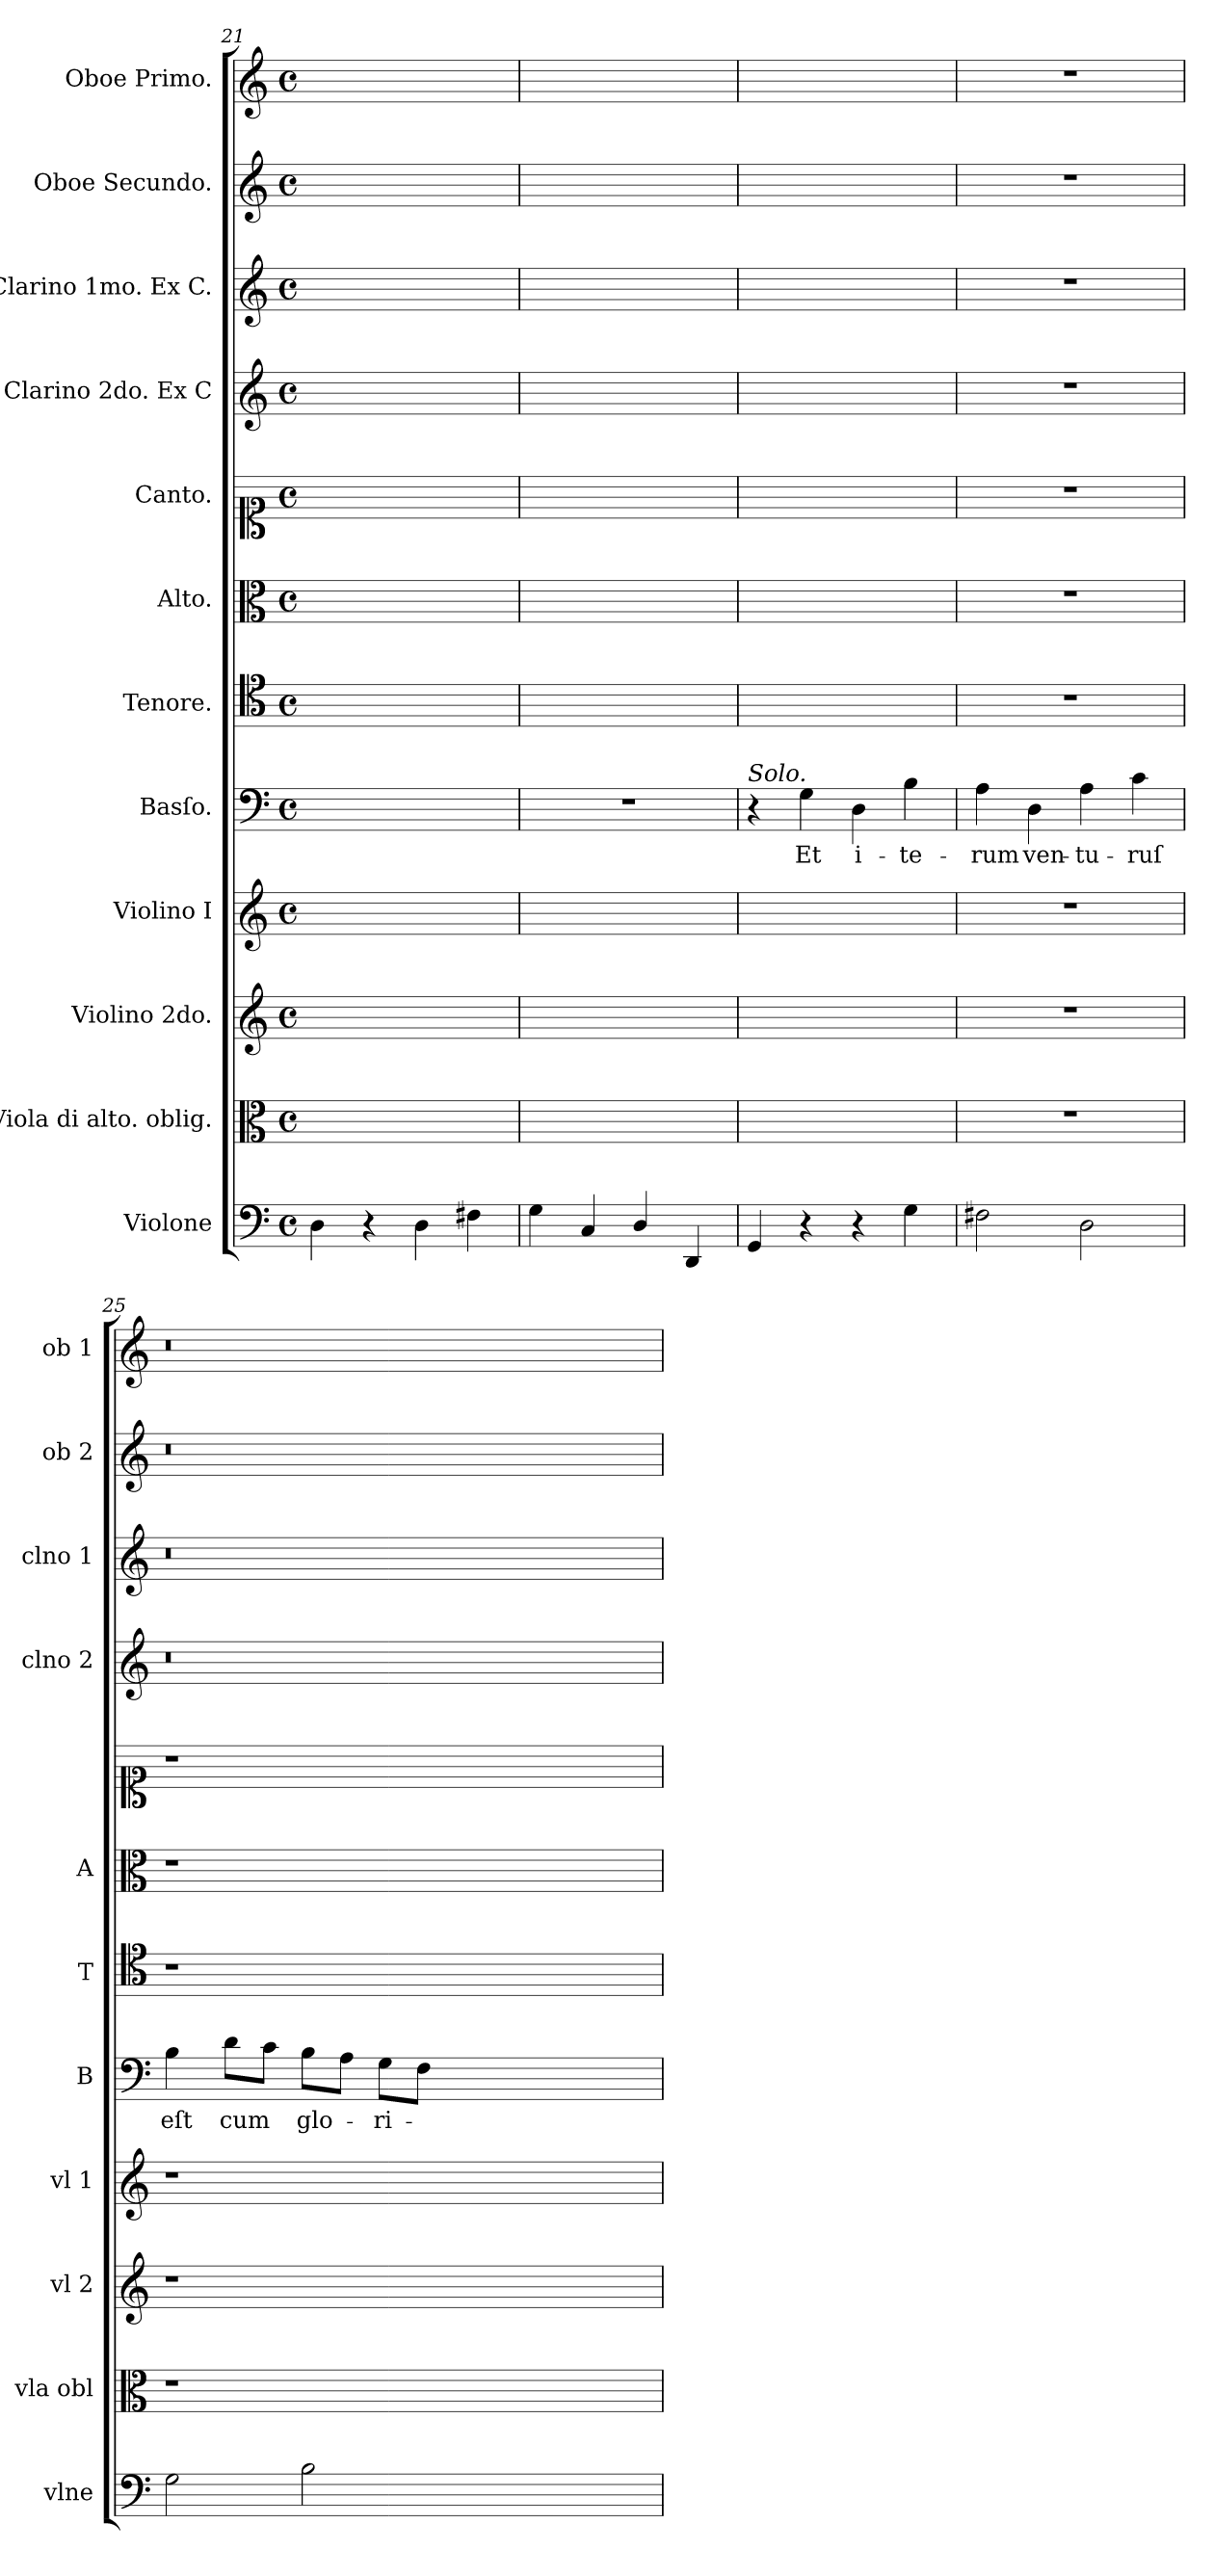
**kern	**kern	**kern	**kern	**kern	**text	**kern	**kern	**kern	**kern	**kern	**kern	**kern
*part12	*part11	*part10	*part9	*part8	*part8	*part7	*part6	*part5	*part4	*part3	*part2	*part1
*staff12	*staff11	*staff10	*staff9	*staff8	*staff8	*staff7	*staff6	*staff5	*staff4	*staff3	*staff2	*staff1
*I"Violone	*I"Viola di alto. oblig.	*I"Violino 2do.	*I"Violino I	*I"Basſo.	*	*I"Tenore.	*I"Alto.	*I"Canto.	*I"Clarino 2do. Ex C	*I"Clarino 1mo. Ex C.	*I"Oboe Secundo.	*I"Oboe Primo.
*I'vlne	*I'vla obl	*I'vl 2	*I'vl 1	*I'B	*	*I'T	*I'A	*	*I'clno 2	*I'clno 1	*I'ob 2	*I'ob 1
*clefF4	*clefC3	*clefG2	*clefG2	*clefF4	*	*clefC4	*clefC3	*clefC1	*clefG2	*clefG2	*clefG2	*clefG2
*k[]	*k[]	*k[]	*k[]	*k[]	*	*k[]	*k[]	*k[]	*k[]	*k[]	*k[]	*k[]
*C:	*C:	*C:	*C:	*C:	*	*C:	*C:	*C:	*C:	*C:	*C:	*C:
*M4/4	*M4/4	*M4/4	*M4/4	*M4/4	*	*M4/4	*M4/4	*M4/4	*M4/4	*M4/4	*M4/4	*M4/4
*met(c)	*met(c)	*met(c)	*met(c)	*met(c)	*	*met(c)	*met(c)	*met(c)	*met(c)	*met(c)	*met(c)	*met(c)
=21	=21	=21	=21	=21	=21	=21	=21	=21	=21	=21	=21	=21
4D\	1ryy	1ryy	1ryy	1ryy	.	1ryy	1ryy	1ryy	1ryy	1ryy	1ryy	1ryy
4r	.	.	.	.	.	.	.	.	.	.	.	.
4D\	.	.	.	.	.	.	.	.	.	.	.	.
4F#X\	.	.	.	.	.	.	.	.	.	.	.	.
=22	=22	=22	=22	=22	=22	=22	=22	=22	=22	=22	=22	=22
4G\	1ryy	1ryy	1ryy	1r	.	1ryy	1ryy	1ryy	1ryy	1ryy	1ryy	1ryy
4C/	.	.	.	.	.	.	.	.	.	.	.	.
4D/	.	.	.	.	.	.	.	.	.	.	.	.
4DD/	.	.	.	.	.	.	.	.	.	.	.	.
=23	=23	=23	=23	=23	=23	=23	=23	=23	=23	=23	=23	=23
!	!	!	!	!LO:TX:a:i:t=Solo.	!	!	!	!	!	!	!	!
4GG/	1ryy	1ryy	1ryy	4r	.	1ryy	1ryy	1ryy	1ryy	1ryy	1ryy	1ryy
4r	.	.	.	4G\	Et	.	.	.	.	.	.	.
4r	.	.	.	4D\	i-	.	.	.	.	.	.	.
4G\	.	.	.	4B\	-te-	.	.	.	.	.	.	.
=24	=24	=24	=24	=24	=24	=24	=24	=24	=24	=24	=24	=24
2F#X\	1r	1r	1r	4A\	-rum	1r	1r	1r	1r	1r	1r	1r
.	.	.	.	4D\	ven-	.	.	.	.	.	.	.
2D\	.	.	.	4A\	-tu-	.	.	.	.	.	.	.
.	.	.	.	4c\	-ruſ	.	.	.	.	.	.	.
=25	=25	=25	=25	=25	=25	=25	=25	=25	=25	=25	=25	=25
2G\	1r	1r	1r	4B\	eſt	1r	1r	1r	0.r	0.r	0.r	0.r
.	.	.	.	8d\L	cum	.	.	.	.	.	.	.
.	.	.	.	8c\J	.	.	.	.	.	.	.	.
2B\	.	.	.	8B\L	glo-	.	.	.	.	.	.	.
.	.	.	.	8A\J	.	.	.	.	.	.	.	.
.	.	.	.	8G\L	-ri-	.	.	.	.	.	.	.
.	.	.	.	8F\J	.	.	.	.	.	.	.	.
0ryy	0ryy	0ryy	0ryy	0ryy	.	0ryy	0ryy	0ryy	.	.	.	.
=	=	=	=	=	=	=	=	=	=	=	=	=
*-	*-	*-	*-	*-	*-	*-	*-	*-	*-	*-	*-	*-
